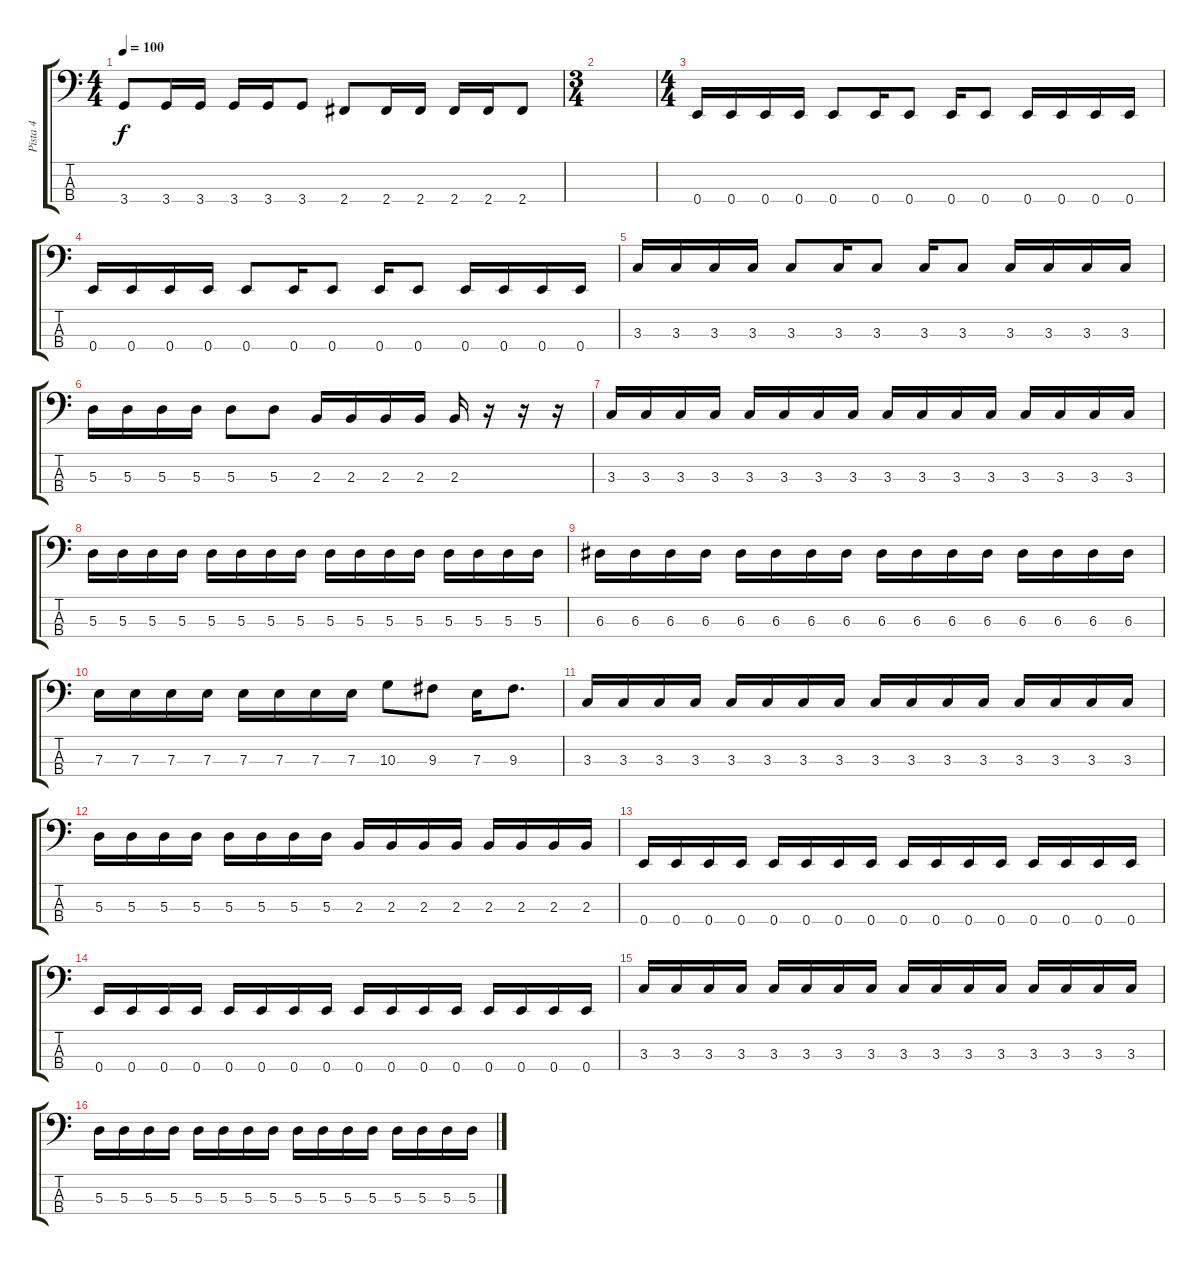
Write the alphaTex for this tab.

\track ("Pista 4" "Pista 4") {instrument electricbassfinger}
\staff {score tabs}
\tuning (G2 D2 A1 E1) {hide}
\ts (4 4)
\tempo 100
\clef f4
\ks c
3.4.8{dy f} 3.4.16 3.4.16 3.4.16 3.4.16 3.4.8 2.4.8 2.4.16 2.4.16 2.4.16 2.4.16 2.4.8 |
\ts (3 4)
|
\ts (4 4)
0.4.16 0.4.16 0.4.16 0.4.16 0.4.8 0.4.16 0.4.8 0.4.16 0.4.8 0.4.16 0.4.16 0.4.16 0.4.16 |
0.4.16 0.4.16 0.4.16 0.4.16 0.4.8 0.4.16 0.4.8 0.4.16 0.4.8 0.4.16 0.4.16 0.4.16 0.4.16 |
3.3.16 3.3.16 3.3.16 3.3.16 3.3.8 3.3.16 3.3.8 3.3.16 3.3.8 3.3.16 3.3.16 3.3.16 3.3.16 |
5.3.16 5.3.16 5.3.16 5.3.16 5.3.8 5.3.8 2.3.16 2.3.16 2.3.16 2.3.16 2.3.16 r.16 r.16 r.16 |
3.3.16 3.3.16 3.3.16 3.3.16 3.3.16 3.3.16 3.3.16 3.3.16 3.3.16 3.3.16 3.3.16 3.3.16 3.3.16 3.3.16 3.3.16 3.3.16 |
5.3.16 5.3.16 5.3.16 5.3.16 5.3.16 5.3.16 5.3.16 5.3.16 5.3.16 5.3.16 5.3.16 5.3.16 5.3.16 5.3.16 5.3.16 5.3.16 |
6.3.16 6.3.16 6.3.16 6.3.16 6.3.16 6.3.16 6.3.16 6.3.16 6.3.16 6.3.16 6.3.16 6.3.16 6.3.16 6.3.16 6.3.16 6.3.16 |
7.3.16 7.3.16 7.3.16 7.3.16 7.3.16 7.3.16 7.3.16 7.3.16 10.3.8 9.3.8 7.3.16 9.3.8{d} |
3.3.16 3.3.16 3.3.16 3.3.16 3.3.16 3.3.16 3.3.16 3.3.16 3.3.16 3.3.16 3.3.16 3.3.16 3.3.16 3.3.16 3.3.16 3.3.16 |
5.3.16 5.3.16 5.3.16 5.3.16 5.3.16 5.3.16 5.3.16 5.3.16 2.3.16 2.3.16 2.3.16 2.3.16 2.3.16 2.3.16 2.3.16 2.3.16 |
0.4.16 0.4.16 0.4.16 0.4.16 0.4.16 0.4.16 0.4.16 0.4.16 0.4.16 0.4.16 0.4.16 0.4.16 0.4.16 0.4.16 0.4.16 0.4.16 |
0.4.16 0.4.16 0.4.16 0.4.16 0.4.16 0.4.16 0.4.16 0.4.16 0.4.16 0.4.16 0.4.16 0.4.16 0.4.16 0.4.16 0.4.16 0.4.16 |
3.3.16 3.3.16 3.3.16 3.3.16 3.3.16 3.3.16 3.3.16 3.3.16 3.3.16 3.3.16 3.3.16 3.3.16 3.3.16 3.3.16 3.3.16 3.3.16 |
5.3.16 5.3.16 5.3.16 5.3.16 5.3.16 5.3.16 5.3.16 5.3.16 5.3.16 5.3.16 5.3.16 5.3.16 5.3.16 5.3.16 5.3.16 5.3.16
